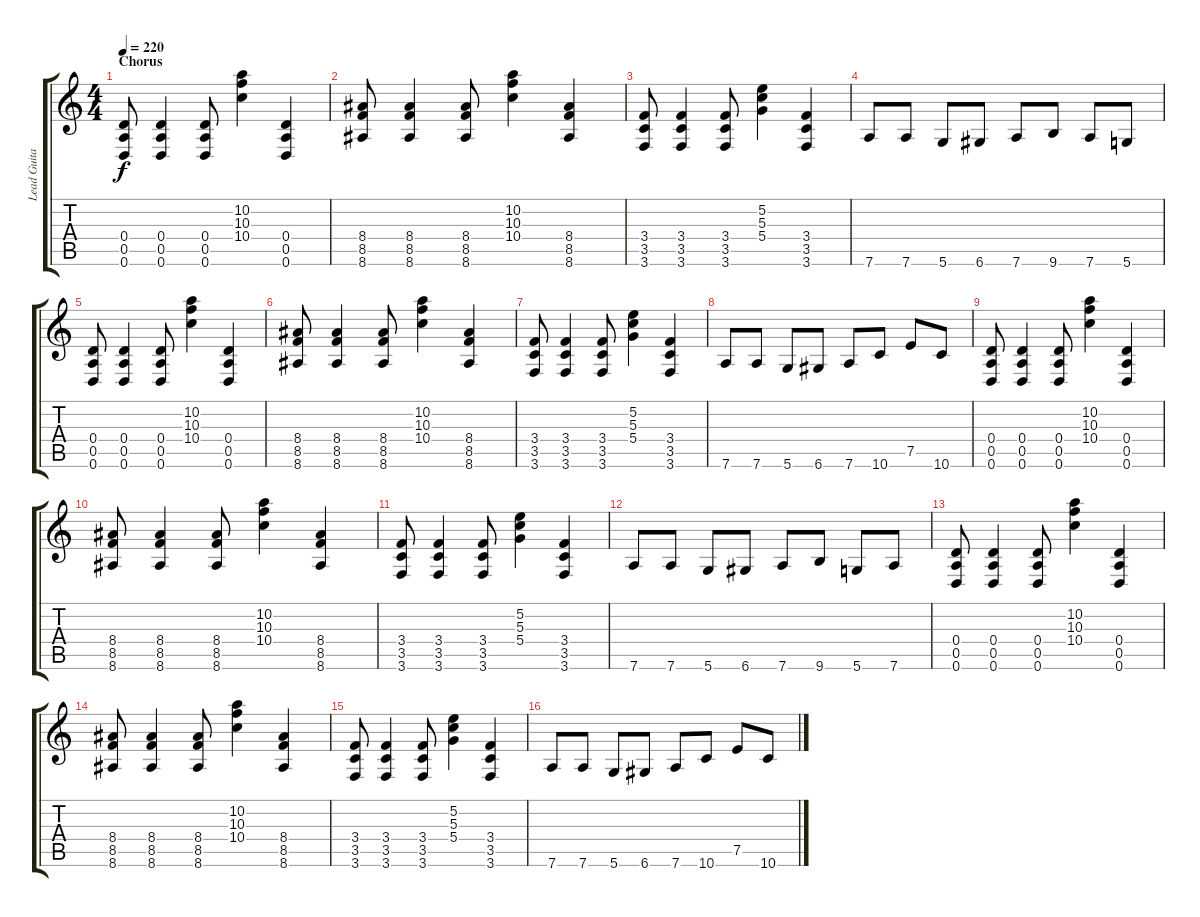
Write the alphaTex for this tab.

\track ("Lead Guitar" "Lead Guita") {instrument overdrivenguitar}
\staff {score tabs}
\tuning (E4 B3 G3 D3 A2 D2) {hide}
\ts (4 4)
\section ("" "Chorus")
\tempo 220
\clef g2
\ks c
(0.4 0.5 0.6).8{dy f} (0.4 0.5 0.6).4 (0.4 0.5 0.6).8 (10.2 10.3 10.4).4 (0.4 0.5 0.6).4 |
(8.4 8.5 8.6).8 (8.4 8.5 8.6).4 (8.4 8.5 8.6).8 (10.2 10.3 10.4).4 (8.4 8.5 8.6).4 |
(3.4 3.5 3.6).8 (3.4 3.5 3.6).4 (3.4 3.5 3.6).8 (5.2 5.3 5.4).4 (3.4 3.5 3.6).4 |
7.6.8 7.6.8 5.6.8 6.6.8 7.6.8 9.6.8 7.6.8 5.6.8 |
(0.4 0.5 0.6).8 (0.4 0.5 0.6).4 (0.4 0.5 0.6).8 (10.2 10.3 10.4).4 (0.4 0.5 0.6).4 |
(8.4 8.5 8.6).8 (8.4 8.5 8.6).4 (8.4 8.5 8.6).8 (10.2 10.3 10.4).4 (8.4 8.5 8.6).4 |
(3.4 3.5 3.6).8 (3.4 3.5 3.6).4 (3.4 3.5 3.6).8 (5.2 5.3 5.4).4 (3.4 3.5 3.6).4 |
7.6.8 7.6.8 5.6.8 6.6.8 7.6.8 10.6.8 7.5.8 10.6.8 |
(0.4 0.5 0.6).8 (0.4 0.5 0.6).4 (0.4 0.5 0.6).8 (10.2 10.3 10.4).4 (0.4 0.5 0.6).4 |
(8.4 8.5 8.6).8 (8.4 8.5 8.6).4 (8.4 8.5 8.6).8 (10.2 10.3 10.4).4 (8.4 8.5 8.6).4 |
(3.4 3.5 3.6).8 (3.4 3.5 3.6).4 (3.4 3.5 3.6).8 (5.2 5.3 5.4).4 (3.4 3.5 3.6).4 |
7.6.8 7.6.8 5.6.8 6.6.8 7.6.8 9.6.8 5.6.8 7.6.8 |
(0.4 0.5 0.6).8 (0.4 0.5 0.6).4 (0.4 0.5 0.6).8 (10.2 10.3 10.4).4 (0.4 0.5 0.6).4 |
(8.4 8.5 8.6).8 (8.4 8.5 8.6).4 (8.4 8.5 8.6).8 (10.2 10.3 10.4).4 (8.4 8.5 8.6).4 |
(3.4 3.5 3.6).8 (3.4 3.5 3.6).4 (3.4 3.5 3.6).8 (5.2 5.3 5.4).4 (3.4 3.5 3.6).4 |
7.6.8 7.6.8 5.6.8 6.6.8 7.6.8 10.6.8 7.5.8 10.6.8
